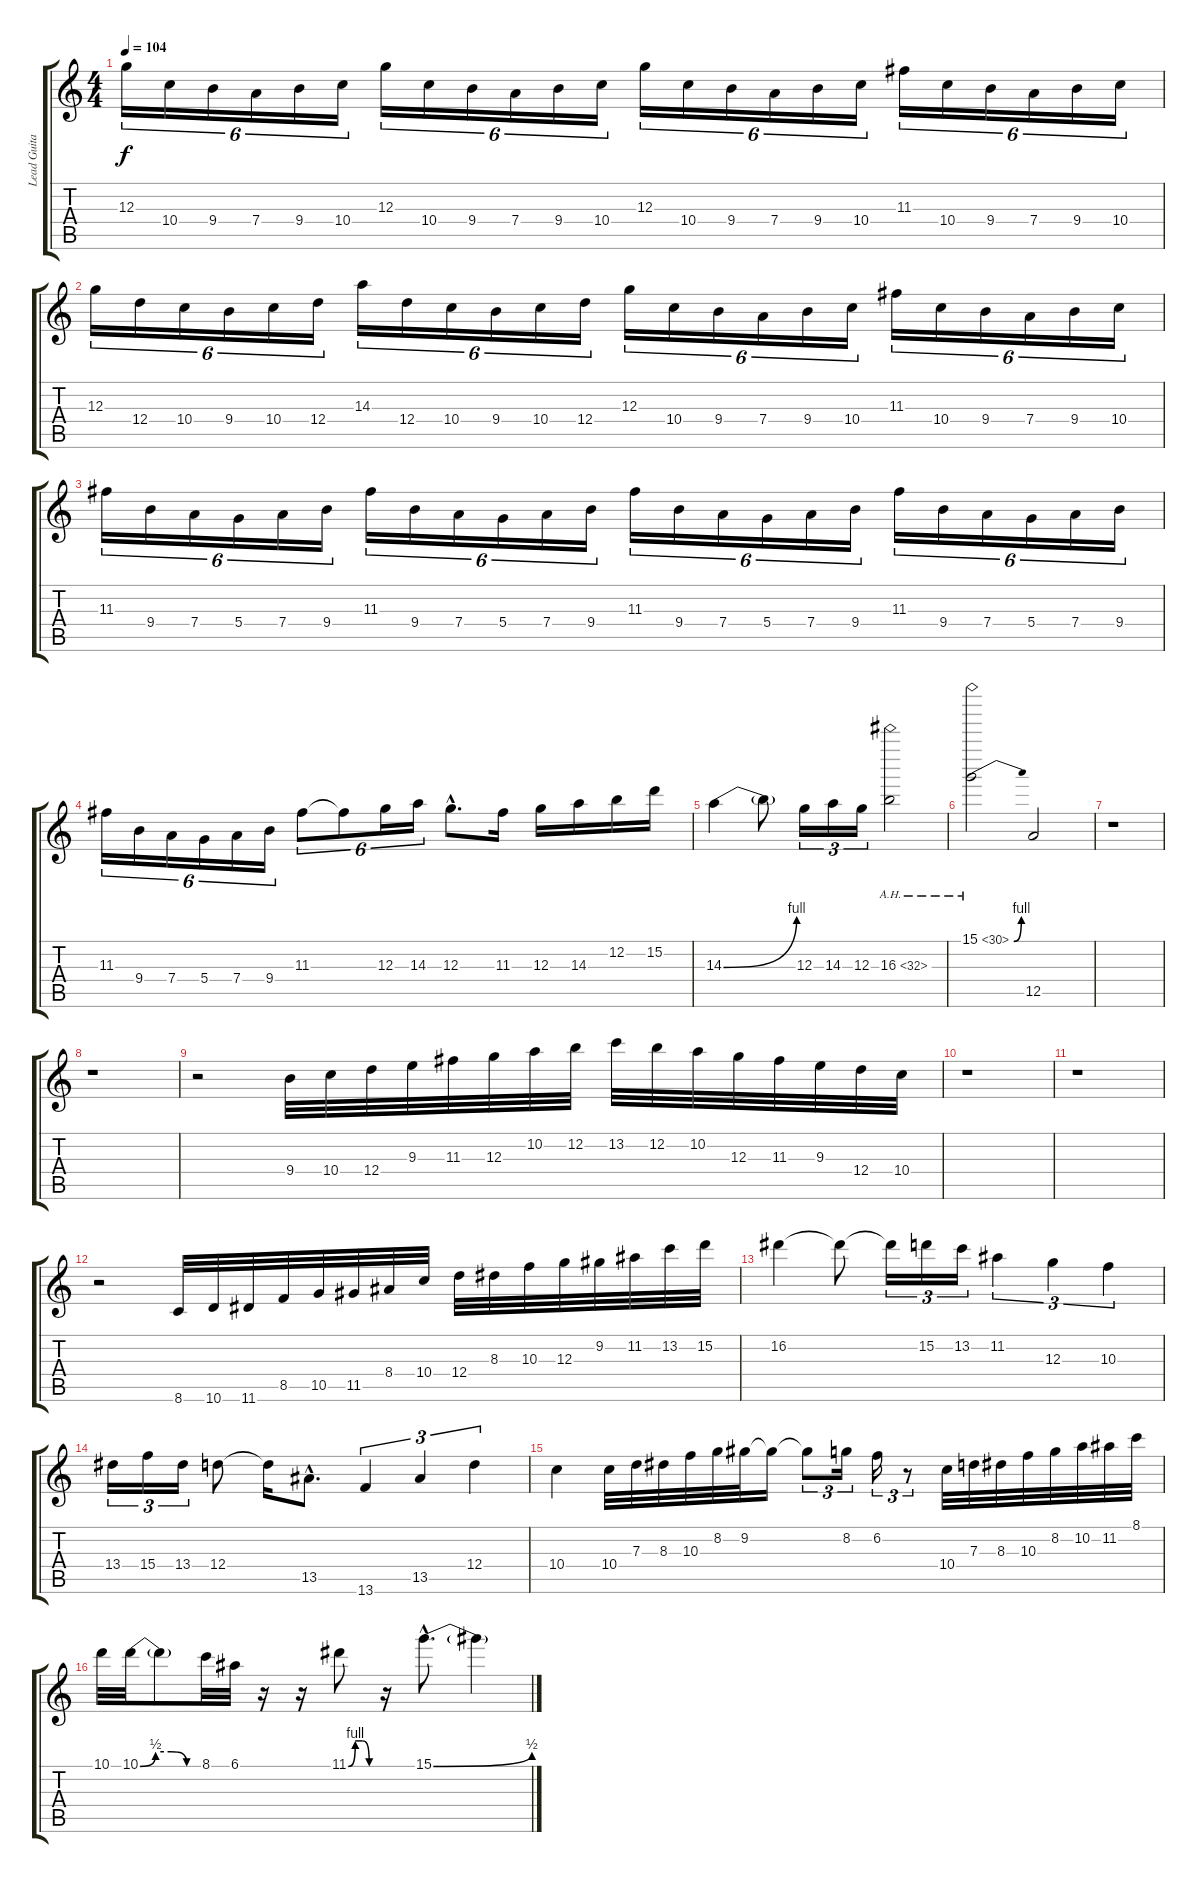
\track ("Lead Guitar (P.Rondat)" "Lead Guita") {instrument overdrivenguitar}
\staff {score tabs}
\tuning (E4 B3 G3 D3 A2 E2) {hide}
\ts (4 4)
\tempo 104
\clef g2
\ks c
12.3.16{tu (6 4) dy f} 10.4.16{tu (6 4)} 9.4.16{tu (6 4)} 7.4.16{tu (6 4)} 9.4.16{tu (6 4)} 10.4.16{tu (6 4)} 12.3.16{tu (6 4)} 10.4.16{tu (6 4)} 9.4.16{tu (6 4)} 7.4.16{tu (6 4)} 9.4.16{tu (6 4)} 10.4.16{tu (6 4)} 12.3.16{tu (6 4)} 10.4.16{tu (6 4)} 9.4.16{tu (6 4)} 7.4.16{tu (6 4)} 9.4.16{tu (6 4)} 10.4.16{tu (6 4)} 11.3.16{tu (6 4)} 10.4.16{tu (6 4)} 9.4.16{tu (6 4)} 7.4.16{tu (6 4)} 9.4.16{tu (6 4)} 10.4.16{tu (6 4)} |
12.3.16{tu (6 4)} 12.4.16{tu (6 4)} 10.4.16{tu (6 4)} 9.4.16{tu (6 4)} 10.4.16{tu (6 4)} 12.4.16{tu (6 4)} 14.3.16{tu (6 4)} 12.4.16{tu (6 4)} 10.4.16{tu (6 4)} 9.4.16{tu (6 4)} 10.4.16{tu (6 4)} 12.4.16{tu (6 4)} 12.3.16{tu (6 4)} 10.4.16{tu (6 4)} 9.4.16{tu (6 4)} 7.4.16{tu (6 4)} 9.4.16{tu (6 4)} 10.4.16{tu (6 4)} 11.3.16{tu (6 4)} 10.4.16{tu (6 4)} 9.4.16{tu (6 4)} 7.4.16{tu (6 4)} 9.4.16{tu (6 4)} 10.4.16{tu (6 4)} |
11.3.16{tu (6 4)} 9.4.16{tu (6 4)} 7.4.16{tu (6 4)} 5.4.16{tu (6 4)} 7.4.16{tu (6 4)} 9.4.16{tu (6 4)} 11.3.16{tu (6 4)} 9.4.16{tu (6 4)} 7.4.16{tu (6 4)} 5.4.16{tu (6 4)} 7.4.16{tu (6 4)} 9.4.16{tu (6 4)} 11.3.16{tu (6 4)} 9.4.16{tu (6 4)} 7.4.16{tu (6 4)} 5.4.16{tu (6 4)} 7.4.16{tu (6 4)} 9.4.16{tu (6 4)} 11.3.16{tu (6 4)} 9.4.16{tu (6 4)} 7.4.16{tu (6 4)} 5.4.16{tu (6 4)} 7.4.16{tu (6 4)} 9.4.16{tu (6 4)} |
11.3.16{tu (6 4)} 9.4.16{tu (6 4)} 7.4.16{tu (6 4)} 5.4.16{tu (6 4)} 7.4.16{tu (6 4)} 9.4.16{tu (6 4)} 11.3.8{tu (6 4)} 11.3{t}.8{tu (6 4)} 12.3.16{tu (6 4)} 14.3.16{tu (6 4)} 12.3{hac}.8{d} 11.3.16 12.3.16 14.3.16 12.2.16 15.2.16 |
14.3{be (bend 0 0 60 4)}.4 14.3{t}.8 12.3.16{tu (3 2)} 14.3.16{tu (3 2)} 12.3.16{tu (3 2)} 16.3{ah 16}.2 |
15.1{be (bend 0 0 60 4) ah 15}.2 12.5.2 |
r.1 |
r.1 |
r.2 9.4.32 10.4.32 12.4.32 9.3.32 11.3.32 12.3.32 10.2.32 12.2.32 13.2.32 12.2.32 10.2.32 12.3.32 11.3.32 9.3.32 12.4.32 10.4.32 |
r.1 |
r.1 |
r.2 8.6.32 10.6.32 11.6.32 8.5.32 10.5.32 11.5.32 8.4.32 10.4.32 12.4.32 8.3.32 10.3.32 12.3.32 9.2.32 11.2.32 13.2.32 15.2.32 |
16.2.4 16.2{t}.8 16.2{t}.16{tu (3 2)} 15.2.16{tu (3 2)} 13.2.16{tu (3 2)} 11.2.4{tu (3 2)} 12.3.4{tu (3 2)} 10.3.4{tu (3 2)} |
13.4.16{tu (3 2)} 15.4.16{tu (3 2)} 13.4.16{tu (3 2)} 12.4.8 12.4{t}.16 13.5{hac}.8{d} 13.6.4{tu (3 2)} 13.5.4{tu (3 2)} 12.4.4{tu (3 2)} |
10.4.4 10.4.32 7.3.32 8.3.32 10.3.32 8.2.32 9.2.32 9.2{t}.16 9.2{t}.8{tu (3 2)} 8.2.16{tu (3 2)} 6.2.16{tu (3 2)} r.8{tu (3 2)} 10.4.32 7.3.32 8.3.32 10.3.32 8.2.32 10.2.32 11.2.32 8.1.32 |
10.1.32 10.1{be (custom 0 0 15 2 30 2 45 0 60 0)}.32 10.1{t}.8 8.1.32 6.1.32 r.16 r.16 11.1{be (custom 0 0 15 4 30 4 45 0 60 0)}.8 r.16 15.1{be (bend 0 0 60 2) hac}.8{d} 15.1{t}.4
